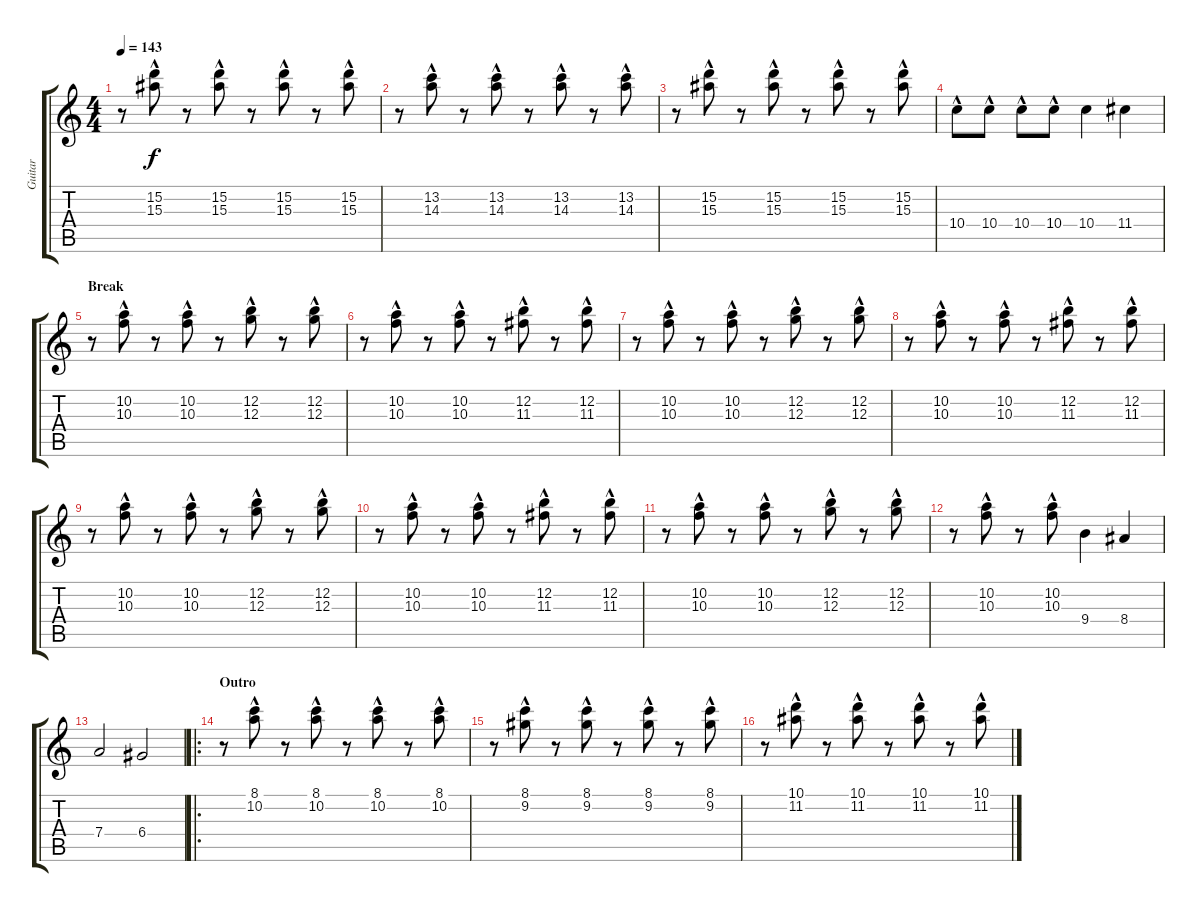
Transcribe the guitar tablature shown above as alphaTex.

\track ("Guitar" "Guitar") {instrument overdrivenguitar}
\staff {score tabs}
\tuning (E4 B3 G3 D3 A2 E2) {hide}
\ts (4 4)
\tempo 143
\clef g2
\ks c
r.8{dy f} (15.2{hac} 15.3{hac}).8 r.8 (15.2{hac} 15.3{hac}).8 r.8 (15.2{hac} 15.3{hac}).8 r.8 (15.2{hac} 15.3{hac}).8 |
r.8 (13.2{hac} 14.3{hac}).8 r.8 (13.2{hac} 14.3{hac}).8 r.8 (13.2{hac} 14.3{hac}).8 r.8 (13.2{hac} 14.3{hac}).8 |
r.8 (15.2{hac} 15.3{hac}).8 r.8 (15.2{hac} 15.3{hac}).8 r.8 (15.2{hac} 15.3{hac}).8 r.8 (15.2{hac} 15.3{hac}).8 |
10.4{hac}.8 10.4{hac}.8 10.4{hac}.8 10.4{hac}.8 10.4.4 11.4.4 |
\section ("" "Break")
r.8 (10.2{hac} 10.3{hac}).8 r.8 (10.2{hac} 10.3{hac}).8 r.8 (12.2{hac} 12.3{hac}).8 r.8 (12.2{hac} 12.3{hac}).8 |
r.8 (10.2{hac} 10.3{hac}).8 r.8 (10.2{hac} 10.3{hac}).8 r.8 (12.2{hac} 11.3{hac}).8 r.8 (12.2{hac} 11.3{hac}).8 |
r.8 (10.2{hac} 10.3{hac}).8 r.8 (10.2{hac} 10.3{hac}).8 r.8 (12.2{hac} 12.3{hac}).8 r.8 (12.2{hac} 12.3{hac}).8 |
r.8 (10.2{hac} 10.3{hac}).8 r.8 (10.2{hac} 10.3{hac}).8 r.8 (12.2{hac} 11.3{hac}).8 r.8 (12.2{hac} 11.3{hac}).8 |
r.8 (10.2{hac} 10.3{hac}).8 r.8 (10.2{hac} 10.3{hac}).8 r.8 (12.2{hac} 12.3{hac}).8 r.8 (12.2{hac} 12.3{hac}).8 |
r.8 (10.2{hac} 10.3{hac}).8 r.8 (10.2{hac} 10.3{hac}).8 r.8 (12.2{hac} 11.3{hac}).8 r.8 (12.2{hac} 11.3{hac}).8 |
r.8 (10.2{hac} 10.3{hac}).8 r.8 (10.2{hac} 10.3{hac}).8 r.8 (12.2{hac} 12.3{hac}).8 r.8 (12.2{hac} 12.3{hac}).8 |
r.8 (10.2{hac} 10.3{hac}).8 r.8 (10.2{hac} 10.3{hac}).8 9.4.4 8.4.4 |
7.4.2 6.4.2 |
\ro
\section ("" "Outro")
r.8 (8.1{hac} 10.2{hac}).8 r.8 (8.1{hac} 10.2{hac}).8 r.8 (8.1{hac} 10.2{hac}).8 r.8 (8.1{hac} 10.2{hac}).8 |
r.8 (8.1{hac} 9.2{hac}).8 r.8 (8.1{hac} 9.2{hac}).8 r.8 (8.1{hac} 9.2{hac}).8 r.8 (8.1{hac} 9.2{hac}).8 |
r.8 (10.1{hac} 11.2{hac}).8 r.8 (10.1{hac} 11.2{hac}).8 r.8 (10.1{hac} 11.2{hac}).8 r.8 (10.1{hac} 11.2{hac}).8
